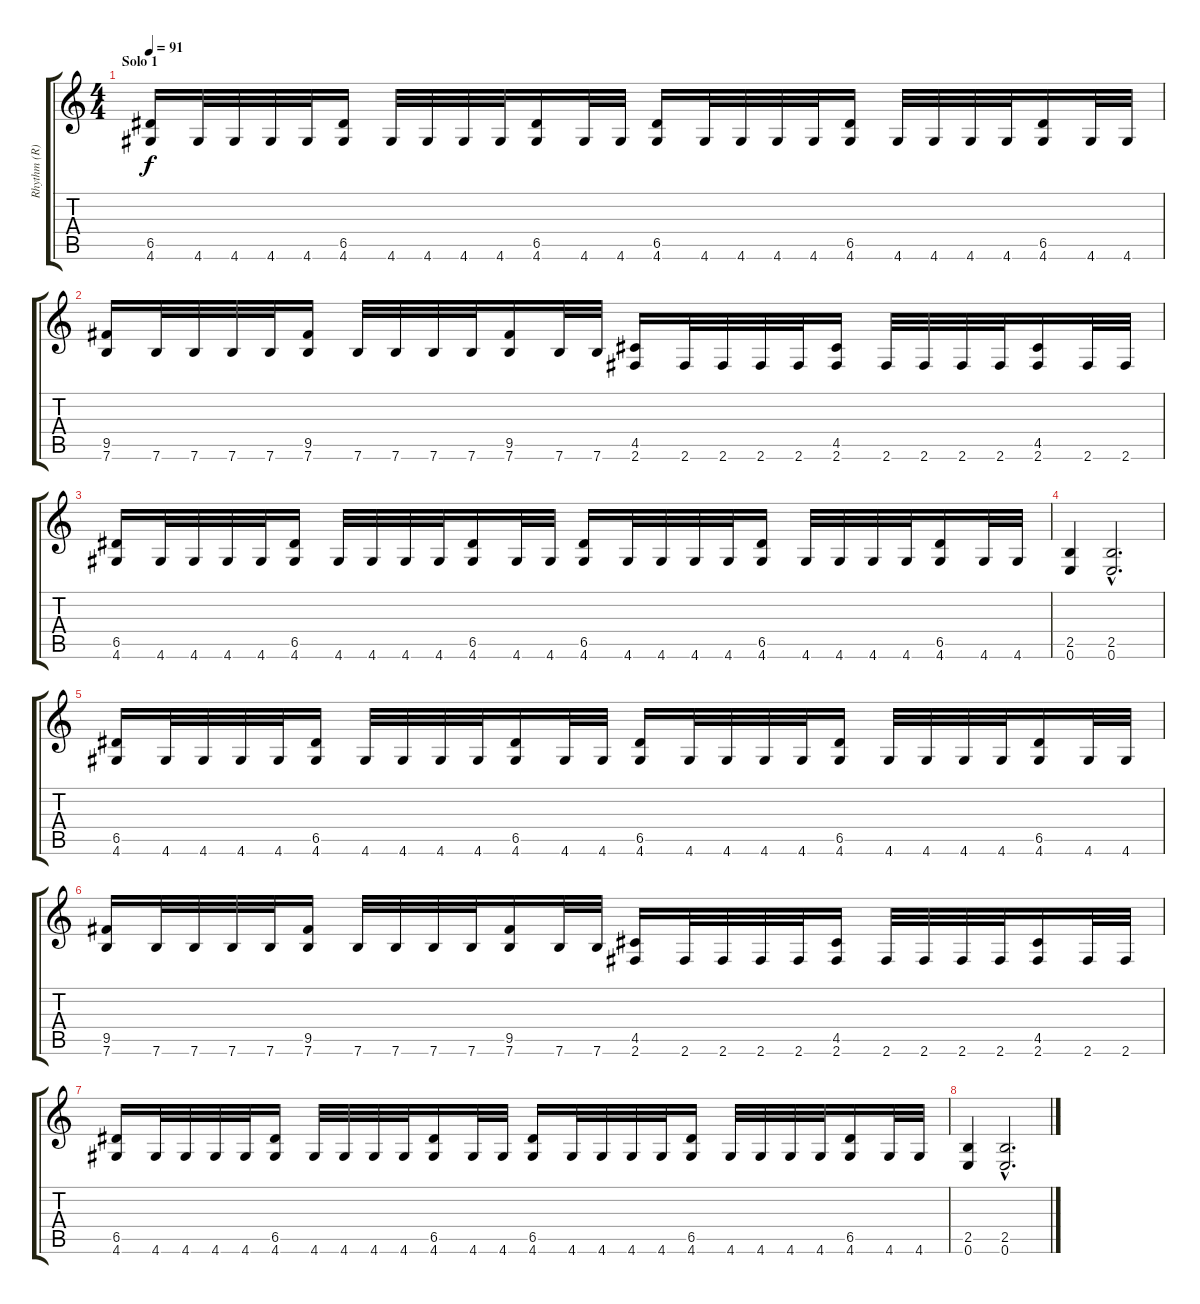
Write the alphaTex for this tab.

\track ("Rhythm (R)" "Rhythm (R)") {instrument distortionguitar}
\staff {score tabs}
\tuning (E4 B3 G3 D3 A2 E2) {hide}
\ts (4 4)
\section ("" "Solo 1")
\tempo 91
\clef g2
\ks c
(6.5 4.6).16{dy f} 4.6.32 4.6.32 4.6.32 4.6.32 (6.5 4.6).16 4.6.32 4.6.32 4.6.32 4.6.32 (6.5 4.6).16 4.6.32 4.6.32 (6.5 4.6).16 4.6.32 4.6.32 4.6.32 4.6.32 (6.5 4.6).16 4.6.32 4.6.32 4.6.32 4.6.32 (6.5 4.6).16 4.6.32 4.6.32 |
(9.5 7.6).16 7.6.32 7.6.32 7.6.32 7.6.32 (9.5 7.6).16 7.6.32 7.6.32 7.6.32 7.6.32 (9.5 7.6).16 7.6.32 7.6.32 (4.5 2.6).16 2.6.32 2.6.32 2.6.32 2.6.32 (4.5 2.6).16 2.6.32 2.6.32 2.6.32 2.6.32 (4.5 2.6).16 2.6.32 2.6.32 |
(6.5 4.6).16 4.6.32 4.6.32 4.6.32 4.6.32 (6.5 4.6).16 4.6.32 4.6.32 4.6.32 4.6.32 (6.5 4.6).16 4.6.32 4.6.32 (6.5 4.6).16 4.6.32 4.6.32 4.6.32 4.6.32 (6.5 4.6).16 4.6.32 4.6.32 4.6.32 4.6.32 (6.5 4.6).16 4.6.32 4.6.32 |
(2.5 0.6).4 (2.5{hac} 0.6{hac}).2{d} |
(6.5 4.6).16 4.6.32 4.6.32 4.6.32 4.6.32 (6.5 4.6).16 4.6.32 4.6.32 4.6.32 4.6.32 (6.5 4.6).16 4.6.32 4.6.32 (6.5 4.6).16 4.6.32 4.6.32 4.6.32 4.6.32 (6.5 4.6).16 4.6.32 4.6.32 4.6.32 4.6.32 (6.5 4.6).16 4.6.32 4.6.32 |
(9.5 7.6).16 7.6.32 7.6.32 7.6.32 7.6.32 (9.5 7.6).16 7.6.32 7.6.32 7.6.32 7.6.32 (9.5 7.6).16 7.6.32 7.6.32 (4.5 2.6).16 2.6.32 2.6.32 2.6.32 2.6.32 (4.5 2.6).16 2.6.32 2.6.32 2.6.32 2.6.32 (4.5 2.6).16 2.6.32 2.6.32 |
(6.5 4.6).16 4.6.32 4.6.32 4.6.32 4.6.32 (6.5 4.6).16 4.6.32 4.6.32 4.6.32 4.6.32 (6.5 4.6).16 4.6.32 4.6.32 (6.5 4.6).16 4.6.32 4.6.32 4.6.32 4.6.32 (6.5 4.6).16 4.6.32 4.6.32 4.6.32 4.6.32 (6.5 4.6).16 4.6.32 4.6.32 |
(2.5 0.6).4 (2.5{hac} 0.6{hac}).2{d}
